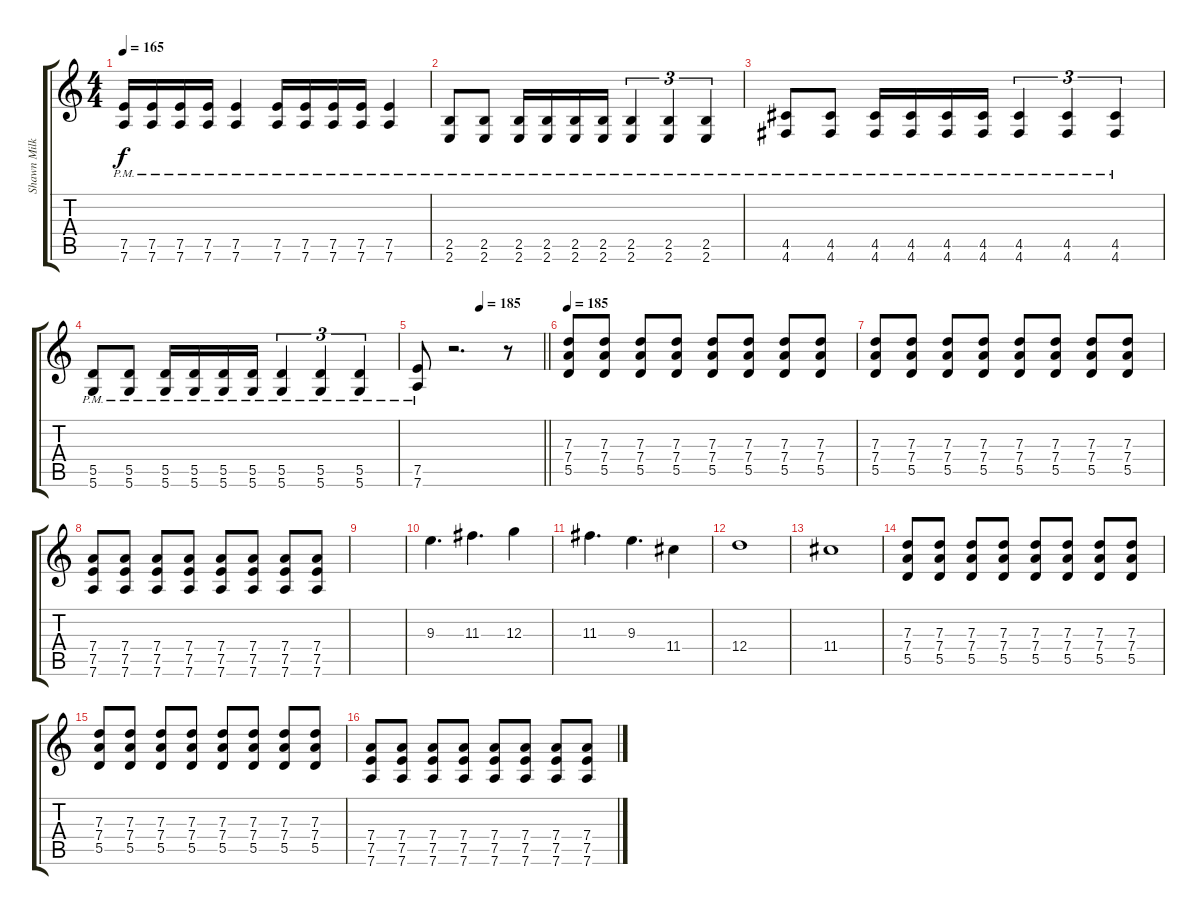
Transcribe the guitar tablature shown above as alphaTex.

\track ("Shawn Milke - Guitar" "Shawn Milk") {instrument distortionguitar}
\staff {score tabs}
\tuning (E4 B3 G3 D3 A2 D2) {hide}
\ts (4 4)
\tempo 165
\clef g2
\ks c
(7.5{pm} 7.6{pm}).16{dy f} (7.5{pm} 7.6{pm}).16 (7.5{pm} 7.6{pm}).16 (7.5{pm} 7.6{pm}).16 (7.5{pm} 7.6{pm}).4 (7.5{pm} 7.6{pm}).16 (7.5{pm} 7.6{pm}).16 (7.5{pm} 7.6{pm}).16 (7.5{pm} 7.6{pm}).16 (7.5{pm} 7.6{pm}).4 |
(2.5{pm} 2.6{pm}).8 (2.5{pm} 2.6{pm}).8 (2.5{pm} 2.6{pm}).16 (2.5{pm} 2.6{pm}).16 (2.5{pm} 2.6{pm}).16 (2.5{pm} 2.6{pm}).16 (2.5{pm} 2.6{pm}).4{tu (3 2)} (2.5{pm} 2.6{pm}).4{tu (3 2)} (2.5{pm} 2.6{pm}).4{tu (3 2)} |
(4.5{pm} 4.6{pm}).8 (4.5{pm} 4.6{pm}).8 (4.5{pm} 4.6{pm}).16 (4.5{pm} 4.6{pm}).16 (4.5{pm} 4.6{pm}).16 (4.5{pm} 4.6{pm}).16 (4.5{pm} 4.6{pm}).4{tu (3 2)} (4.5{pm} 4.6{pm}).4{tu (3 2)} (4.5{pm} 4.6{pm}).4{tu (3 2)} |
(5.5{pm} 5.6{pm}).8 (5.5{pm} 5.6{pm}).8 (5.5{pm} 5.6{pm}).16 (5.5{pm} 5.6{pm}).16 (5.5{pm} 5.6{pm}).16 (5.5{pm} 5.6{pm}).16 (5.5{pm} 5.6{pm}).4{tu (3 2)} (5.5{pm} 5.6{pm}).4{tu (3 2)} (5.5{pm} 5.6{pm}).4{tu (3 2)} |
\tempo (185 0.5)
\barLineRight lightlight
(7.5{pm} 7.6{pm}).8 r.2{d} r.8 |
\tempo 185
(7.3 7.4 5.5).8 (7.3 7.4 5.5).8 (7.3 7.4 5.5).8 (7.3 7.4 5.5).8 (7.3 7.4 5.5).8 (7.3 7.4 5.5).8 (7.3 7.4 5.5).8 (7.3 7.4 5.5).8 |
(7.3 7.4 5.5).8 (7.3 7.4 5.5).8 (7.3 7.4 5.5).8 (7.3 7.4 5.5).8 (7.3 7.4 5.5).8 (7.3 7.4 5.5).8 (7.3 7.4 5.5).8 (7.3 7.4 5.5).8 |
(7.4 7.5 7.6).8 (7.4 7.5 7.6).8 (7.4 7.5 7.6).8 (7.4 7.5 7.6).8 (7.4 7.5 7.6).8 (7.4 7.5 7.6).8 (7.4 7.5 7.6).8 (7.4 7.5 7.6).8 |
|
9.3.4{d} 11.3.4{d} 12.3.4 |
11.3.4{d} 9.3.4{d} 11.4.4 |
12.4.1 |
11.4.1 |
(7.3 7.4 5.5).8 (7.3 7.4 5.5).8 (7.3 7.4 5.5).8 (7.3 7.4 5.5).8 (7.3 7.4 5.5).8 (7.3 7.4 5.5).8 (7.3 7.4 5.5).8 (7.3 7.4 5.5).8 |
(7.3 7.4 5.5).8 (7.3 7.4 5.5).8 (7.3 7.4 5.5).8 (7.3 7.4 5.5).8 (7.3 7.4 5.5).8 (7.3 7.4 5.5).8 (7.3 7.4 5.5).8 (7.3 7.4 5.5).8 |
(7.4 7.5 7.6).8 (7.4 7.5 7.6).8 (7.4 7.5 7.6).8 (7.4 7.5 7.6).8 (7.4 7.5 7.6).8 (7.4 7.5 7.6).8 (7.4 7.5 7.6).8 (7.4 7.5 7.6).8
